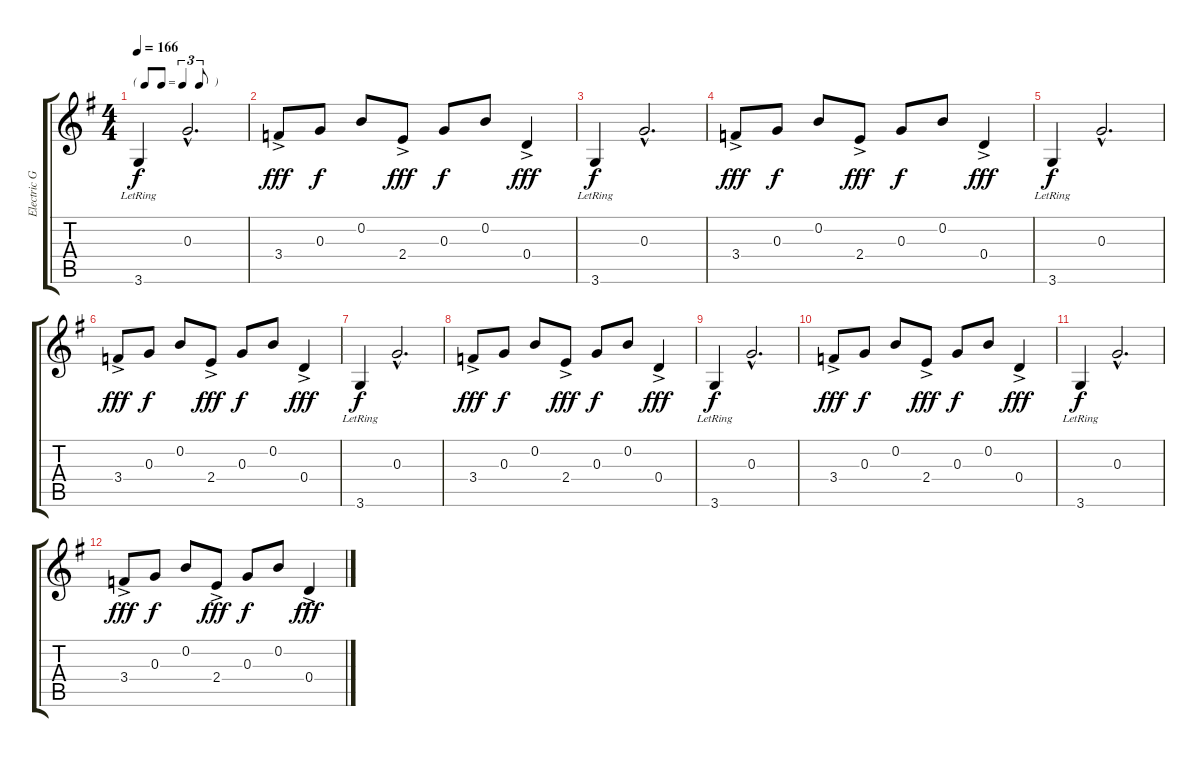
\track ("Electric Guitar" "Electric G") {instrument electricguitarjazz}
\staff {score tabs}
\tuning (E4 B3 G3 D3 A2 E2) {hide}
\ts (4 4)
\tf triplet8th
\tempo 166
\clef g2
\ks g
3.6{lr}.4{dy f} 0.3{hac}.2{d} |
3.4{ac}.8{dy fff} 0.3.8{dy f} 0.2.8 2.4{ac}.8{dy fff} 0.3.8{dy f} 0.2.8 0.4{ac}.4{dy fff} |
3.6{lr}.4{dy f} 0.3{hac}.2{d} |
3.4{ac}.8{dy fff} 0.3.8{dy f} 0.2.8 2.4{ac}.8{dy fff} 0.3.8{dy f} 0.2.8 0.4{ac}.4{dy fff} |
3.6{lr}.4{dy f} 0.3{hac}.2{d} |
3.4{ac}.8{dy fff} 0.3.8{dy f} 0.2.8 2.4{ac}.8{dy fff} 0.3.8{dy f} 0.2.8 0.4{ac}.4{dy fff} |
3.6{lr}.4{dy f} 0.3{hac}.2{d} |
3.4{ac}.8{dy fff} 0.3.8{dy f} 0.2.8 2.4{ac}.8{dy fff} 0.3.8{dy f} 0.2.8 0.4{ac}.4{dy fff} |
3.6{lr}.4{dy f} 0.3{hac}.2{d} |
3.4{ac}.8{dy fff} 0.3.8{dy f} 0.2.8 2.4{ac}.8{dy fff} 0.3.8{dy f} 0.2.8 0.4{ac}.4{dy fff} |
3.6{lr}.4{dy f} 0.3{hac}.2{d} |
3.4{ac}.8{dy fff} 0.3.8{dy f} 0.2.8 2.4{ac}.8{dy fff} 0.3.8{dy f} 0.2.8 0.4{ac}.4{dy fff}
